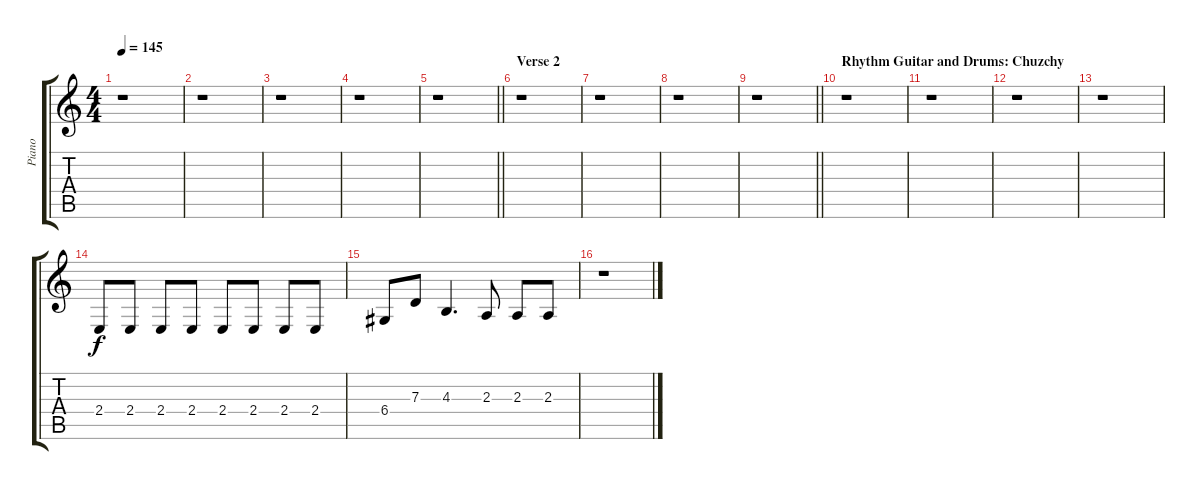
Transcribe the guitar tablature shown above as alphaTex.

\track ("Piano" "Piano") {instrument electricpiano1}
\staff {score tabs}
\tuning (E4 B3 G3 D3 A2 E2) {hide}
\ts (4 4)
\tempo 145
\clef g2
\ks c
r.1{dy f} |
r.1 |
r.1 |
r.1 |
\barLineRight lightlight
r.1 |
\section ("" "Verse 2")
r.1 |
r.1 |
r.1 |
\barLineRight lightlight
r.1 |
\section ("" "Rhythm Guitar and Drums: Chuzchy")
r.1 |
r.1 |
r.1 |
r.1 |
2.4.8 2.4.8 2.4.8 2.4.8 2.4.8 2.4.8 2.4.8 2.4.8 |
6.4.8 7.3.8 4.3.4{d} 2.3.8 2.3.8 2.3.8 |
r.1
